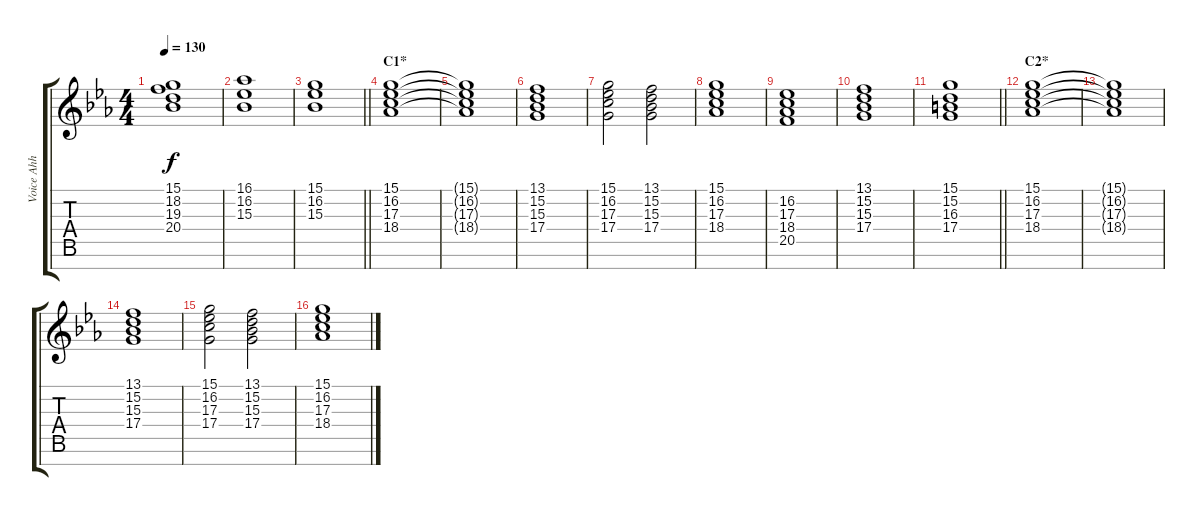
\track ("Voice Ahh & Brightness " "Voice Ahh ") {instrument fx7echoes}
\staff {score tabs}
\tuning (E4 B3 G3 D3 A2 E2 B1) {hide}
\ts (4 4)
\tempo 130
\clef g2
\ks eb
(15.1 18.2 19.3 20.4).1{dy f} |
(16.1 16.2 15.3).1 |
\barLineRight lightlight
(15.1 16.2 15.3).1 |
\section ("" "C1*")
(15.1 16.2 17.3 18.4).1 |
(15.1{t} 16.2{t} 17.3{t} 18.4{t}).1 |
(13.1 15.2 15.3 17.4).1 |
(15.1 16.2 17.3 17.4).2 (13.1 15.2 15.3 17.4).2 |
(15.1 16.2 17.3 18.4).1 |
(16.2 17.3 18.4 20.5).1 |
(13.1 15.2 15.3 17.4).1 |
\barLineRight lightlight
(15.1 15.2 16.3 17.4).1 |
\section ("" "C2*")
(15.1 16.2 17.3 18.4).1 |
(15.1{t} 16.2{t} 17.3{t} 18.4{t}).1 |
(13.1 15.2 15.3 17.4).1 |
(15.1 16.2 17.3 17.4).2 (13.1 15.2 15.3 17.4).2 |
(15.1 16.2 17.3 18.4).1
